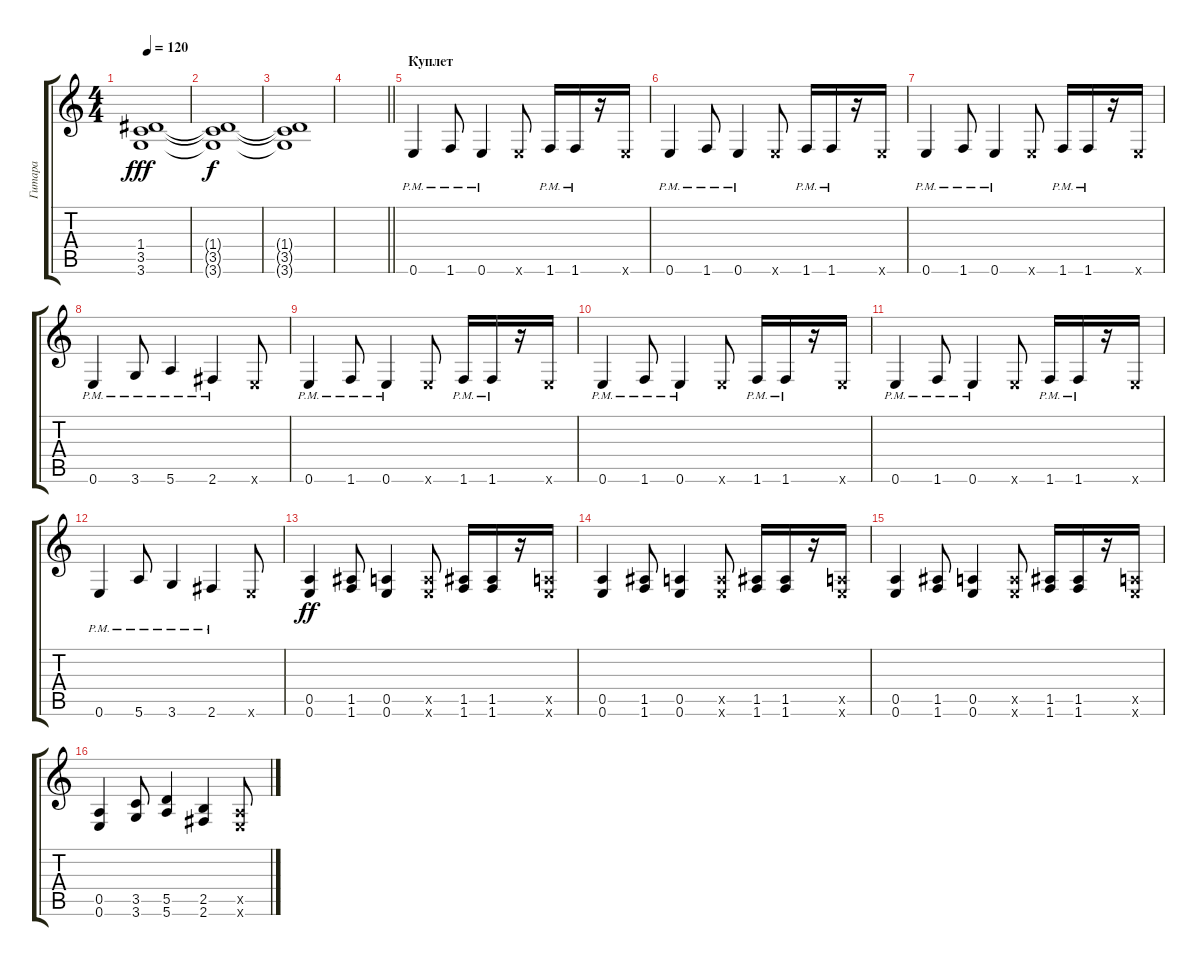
\track ("Гитара" "Гитара") {instrument distortionguitar}
\staff {score tabs}
\tuning (E4 B3 G3 D3 A2 E2) {hide}
\ts (4 4)
\tempo 120
\clef g2
\ks c
(1.4 3.5 3.6).1{dy fff} |
(1.4{t} 3.5{t} 3.6{t}).1{dy f} |
(1.4{t} 3.5{t} 3.6{t}).1 |
\barLineRight lightlight
|
\section ("" "Куплет")
0.6{pm}.4 1.6{pm}.8 0.6{pm}.4 0.6{x}.8 1.6{pm}.16 1.6{pm}.16 r.16 0.6{x}.16 |
0.6{pm}.4 1.6{pm}.8 0.6{pm}.4 0.6{x}.8 1.6{pm}.16 1.6{pm}.16 r.16 0.6{x}.16 |
0.6{pm}.4 1.6{pm}.8 0.6{pm}.4 0.6{x}.8 1.6{pm}.16 1.6{pm}.16 r.16 0.6{x}.16 |
0.6{pm}.4 3.6{pm}.8 5.6{pm}.4 2.6{pm}.4 0.6{x}.8 |
0.6{pm}.4 1.6{pm}.8 0.6{pm}.4 0.6{x}.8 1.6{pm}.16 1.6{pm}.16 r.16 0.6{x}.16 |
0.6{pm}.4 1.6{pm}.8 0.6{pm}.4 0.6{x}.8 1.6{pm}.16 1.6{pm}.16 r.16 0.6{x}.16 |
0.6{pm}.4 1.6{pm}.8 0.6{pm}.4 0.6{x}.8 1.6{pm}.16 1.6{pm}.16 r.16 0.6{x}.16 |
0.6{pm}.4 5.6{pm}.8 3.6{pm}.4 2.6{pm}.4 0.6{x}.8 |
(0.5 0.6).4{dy ff} (1.5 1.6).8 (0.5 0.6).4 (0.5{x} 0.6{x}).8 (1.5 1.6).16 (1.5 1.6).16 r.16 (0.5{x} 0.6{x}).16 |
(0.5 0.6).4 (1.5 1.6).8 (0.5 0.6).4 (0.5{x} 0.6{x}).8 (1.5 1.6).16 (1.5 1.6).16 r.16 (0.5{x} 0.6{x}).16 |
(0.5 0.6).4 (1.5 1.6).8 (0.5 0.6).4 (0.5{x} 0.6{x}).8 (1.5 1.6).16 (1.5 1.6).16 r.16 (0.5{x} 0.6{x}).16 |
(0.5 0.6).4 (3.5 3.6).8 (5.5 5.6).4 (2.5 2.6).4 (0.5{x} 0.6{x}).8
